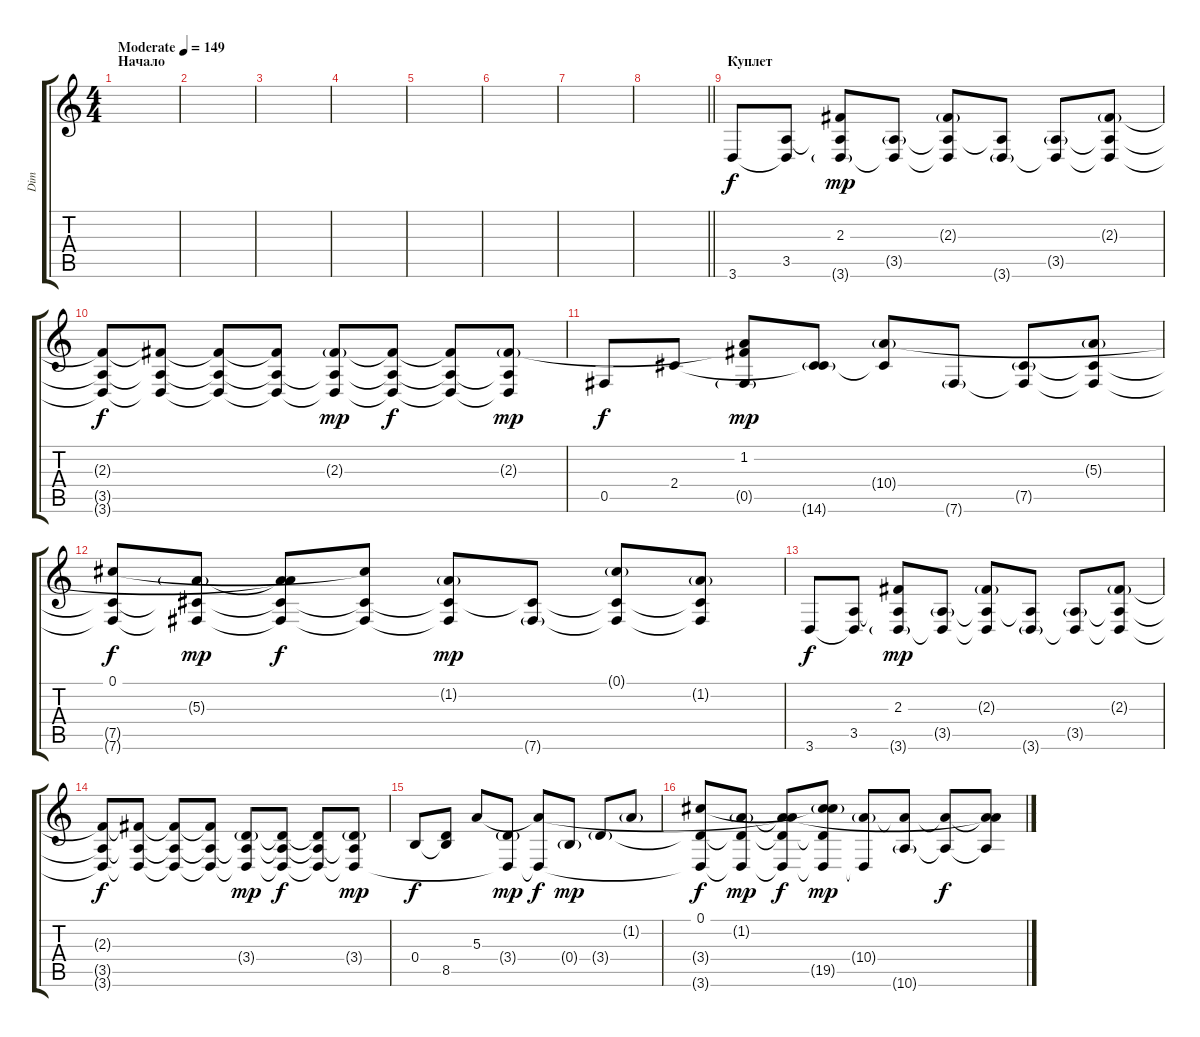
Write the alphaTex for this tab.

\track ("Dim" "Dim") {instrument acousticguitarsteel}
\staff {score tabs}
\tuning (Db4 Ab3 E3 B2 Gb2 B1) {hide}
\ts (4 4)
\section ("" "Начало")
\tempo (149 "Moderate")
\clef g2
\ks c
|
|
|
|
|
|
|
\barLineRight lightlight
|
\section ("" "Куплет")
3.6.8 (3.5 3.6{t}).8 (2.3 3.5{t} 3.6{g}).8{dy mp} (3.5{g} 3.6{t}).8 (2.3{g} 3.5{t} 3.6{t}).8 (3.5{t} 3.6{g}).8 (3.5{g} 3.6{t}).8 (2.3{g} 3.5{t} 3.6{t}).8 |
(2.3{t} 3.5{t} 3.6{t}).8{dy f} (2.3{t} 3.5{t} 3.6{t}).8 (2.3{t} 3.5{t} 3.6{t}).8 (2.3{t} 3.5{t} 3.6{t}).8 (2.3{g} 3.5{t} 3.6{t}).8{dy mp} (2.3{t} 3.5{t} 3.6{t}).8{dy f} (2.3{t} 3.5{t} 3.6{t}).8 (2.3{g} 3.5{t} 3.6{t}).8{dy mp} |
0.5.8{dy f} 2.4.8 (1.2 2.3{t} 0.5{g}).8{dy mp} (2.4{t} 14.6{g}).8 (10.4{g} 14.6{t}).8 7.6{g}.8 (7.5{g} 7.6{t}).8 (5.3{g} 7.5{t} 7.6{t}).8 |
(0.1 7.5{t} 7.6{t}).8{dy f} (5.3{g} 7.5{t} 7.6{t}).8{dy mp} (5.3{t} 10.4{t} 7.5{t} 7.6{t}).8{dy f} (0.1{t} 7.5{t} 7.6{t}).8 (1.2{g} 7.5{t} 7.6{t}).8{dy mp} (7.5{t} 7.6{g}).8 (0.1{g} 7.5{t} 7.6{t}).8 (1.2{g} 7.5{t} 7.6{t}).8 |
3.6.8{dy f} (3.5 3.6{t}).8 (2.3 3.5{t} 3.6{g}).8{dy mp} (3.5{g} 3.6{t}).8 (2.3{g} 3.5{t} 3.6{t}).8 (3.5{t} 3.6{g}).8 (3.5{g} 3.6{t}).8 (2.3{g} 3.5{t} 3.6{t}).8 |
(2.3{t} 3.5{t} 3.6{t}).8{dy f} (2.3{t} 3.5{t} 3.6{t}).8 (2.3{t} 3.5{t} 3.6{t}).8 (2.3{t} 3.5{t} 3.6{t}).8 (3.4{g} 3.5{t} 3.6{t}).8{dy mp} (3.4{t} 3.5{t} 3.6{t}).8{dy f} (3.4{t} 3.5{t} 3.6{t}).8 (3.4{g} 3.5{t} 3.6{t}).8{dy mp} |
0.4.8{dy f} (0.4{t} 8.5).8 5.3.8 (3.4{g} 3.6{t}).8{dy mp} (5.3{t} 3.6{t}).8{dy f} 0.4{g}.8{dy mp} 3.4{g}.8 1.2{g}.8 |
(0.1 3.4{t} 3.6{t}).8{dy f} (1.2{g} 3.4{t} 3.6{t}).8{dy mp} (1.2{t} 5.3{t} 3.4{t} 3.6{t}).8{dy f} (0.1{t} 3.4{t} 19.5{g} 3.6{t}).8{dy mp} (10.4{g} 3.6{t}).8 (10.4{t} 10.6{g}).8 (10.4{t} 10.6{t}).8{dy f} (5.3{t} 10.4{t} 10.6{t}).8
